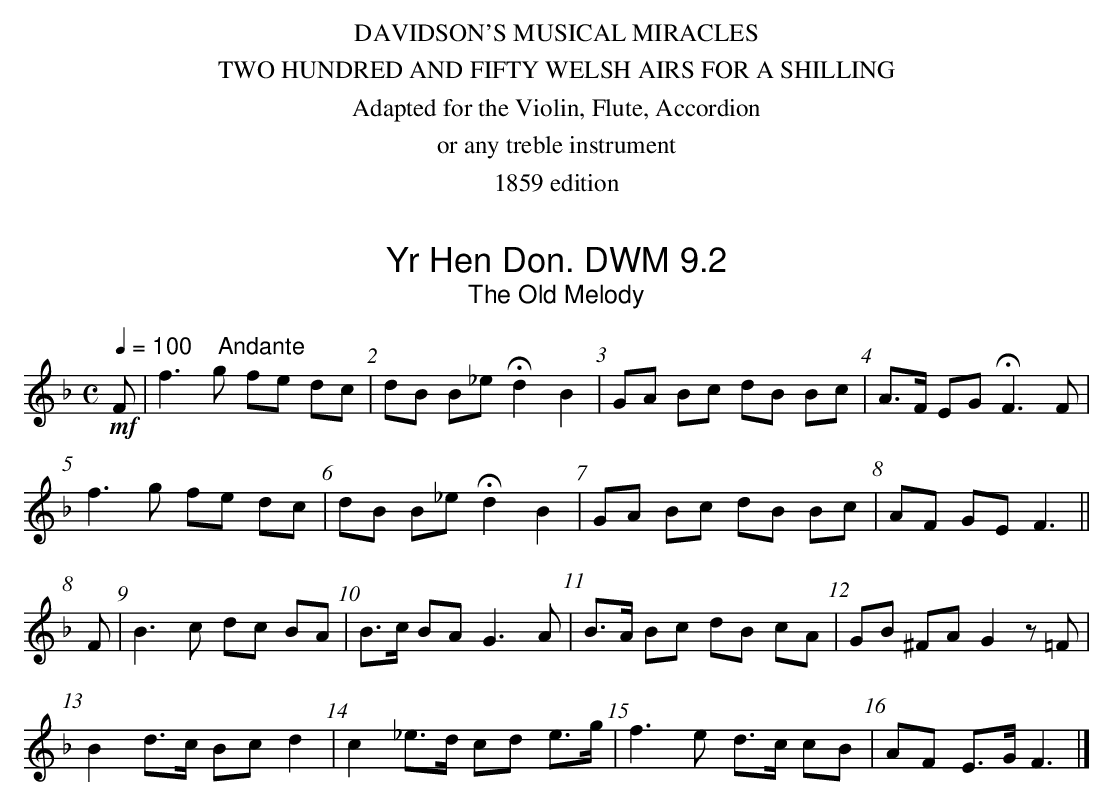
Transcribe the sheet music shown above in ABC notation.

X:1
T:Yr Hen Don. DWM 9.2
T:Old Melody, The
M:C
L:1/8
Q:1/4=100 "    Andante"
K:F
!mf!F|f3g fe dc|dB B_e Hd2B2|GA Bc dB Bc|A>F EG HF3F|
f3g fe dc|dB B_e Hd2B2|GA Bc dB Bc|AF GE F3||
F|B3c dc BA|B>c BA G3A|B>A Bc dB cA|GB ^FA G2 z=F|
B2 d>c Bc d2|c2 _e>d cd e>g|f3e d>c cB|AF E>G F3|]
